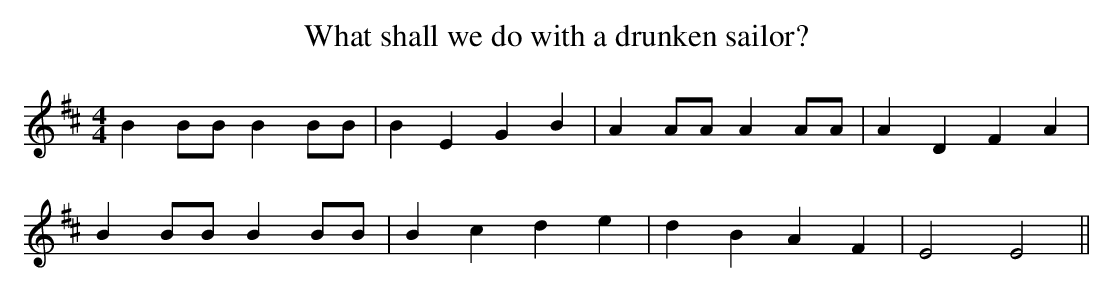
X:1
T:What shall we do with a drunken sailor?
M:4/4
L:1/8
K:EDor
B2 BB B2 BB | B2 E2 G2 B2 | A2 AA A2 AA | A2 D2 F2 A2 |
B2 BB B2 BB | B2 c2 d2 e2 | d2 B2 A2 F2 | E4 E4 ||
